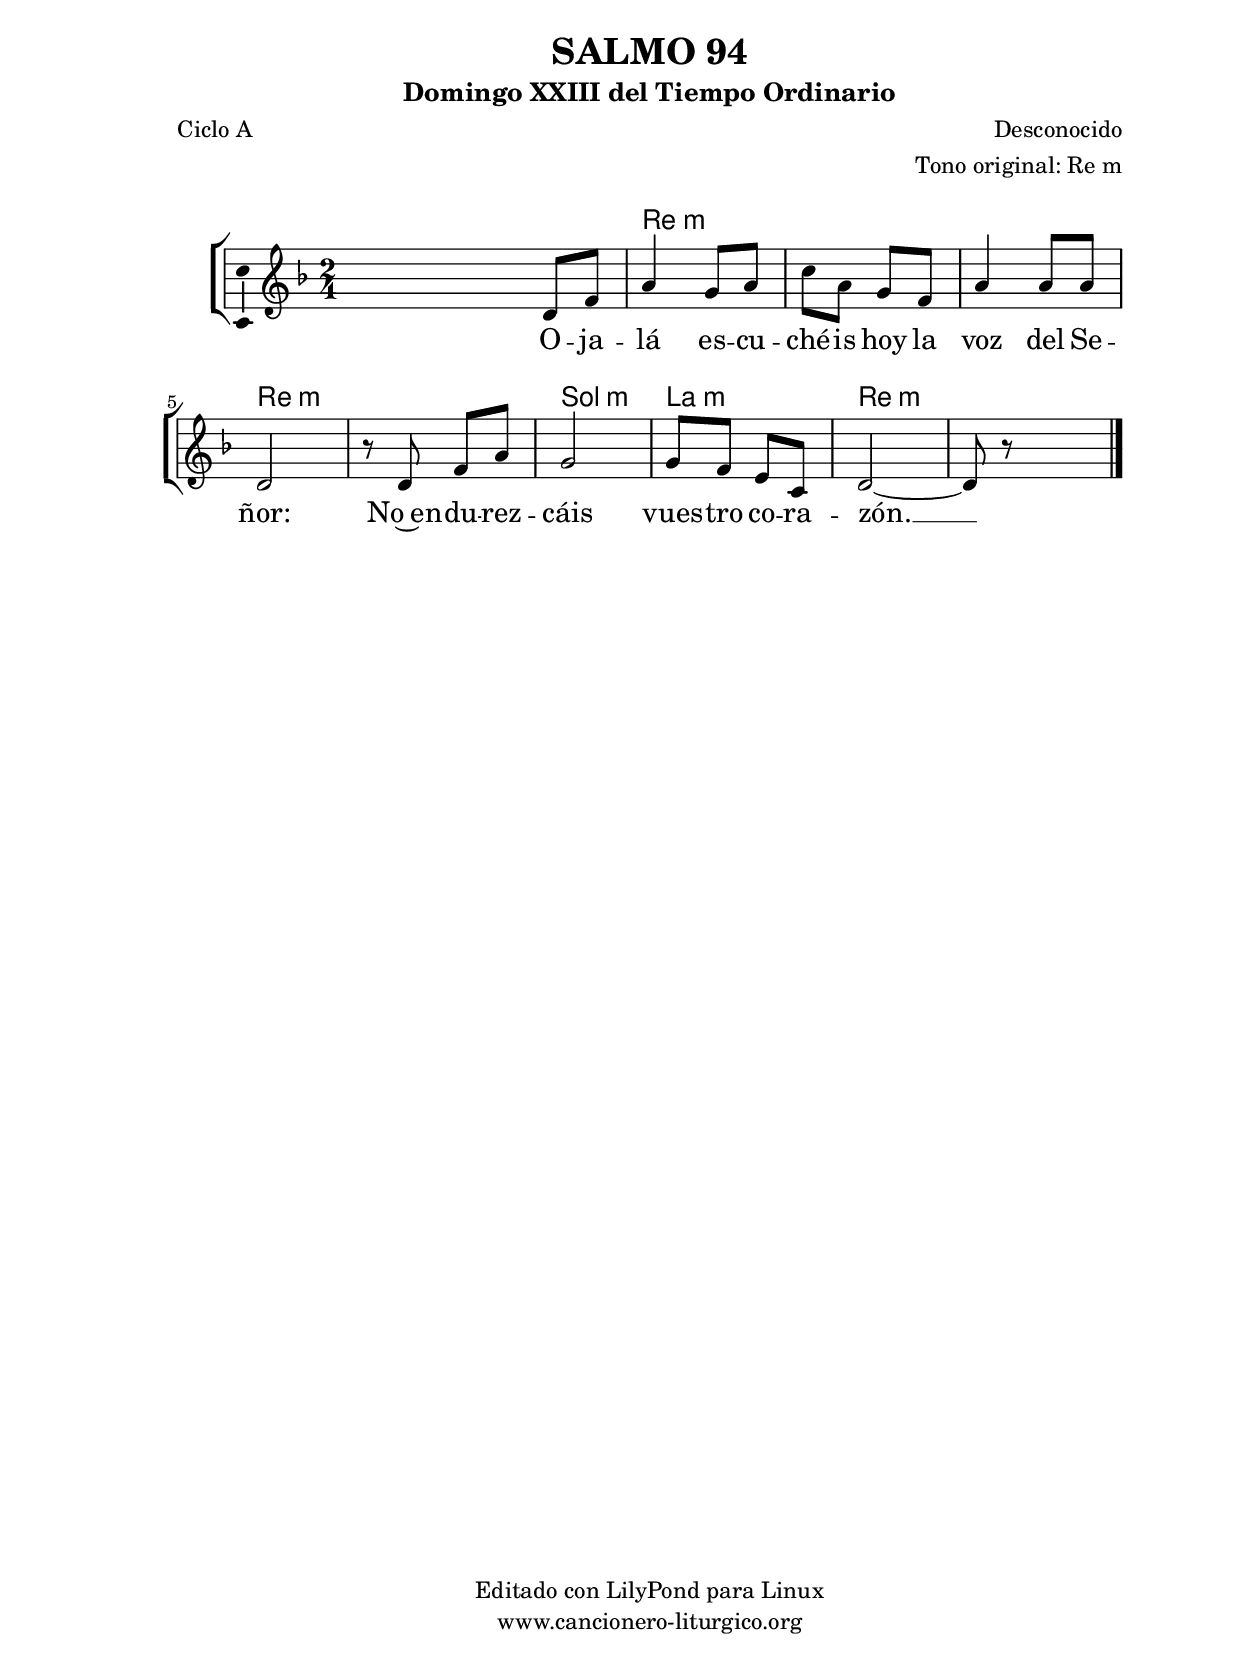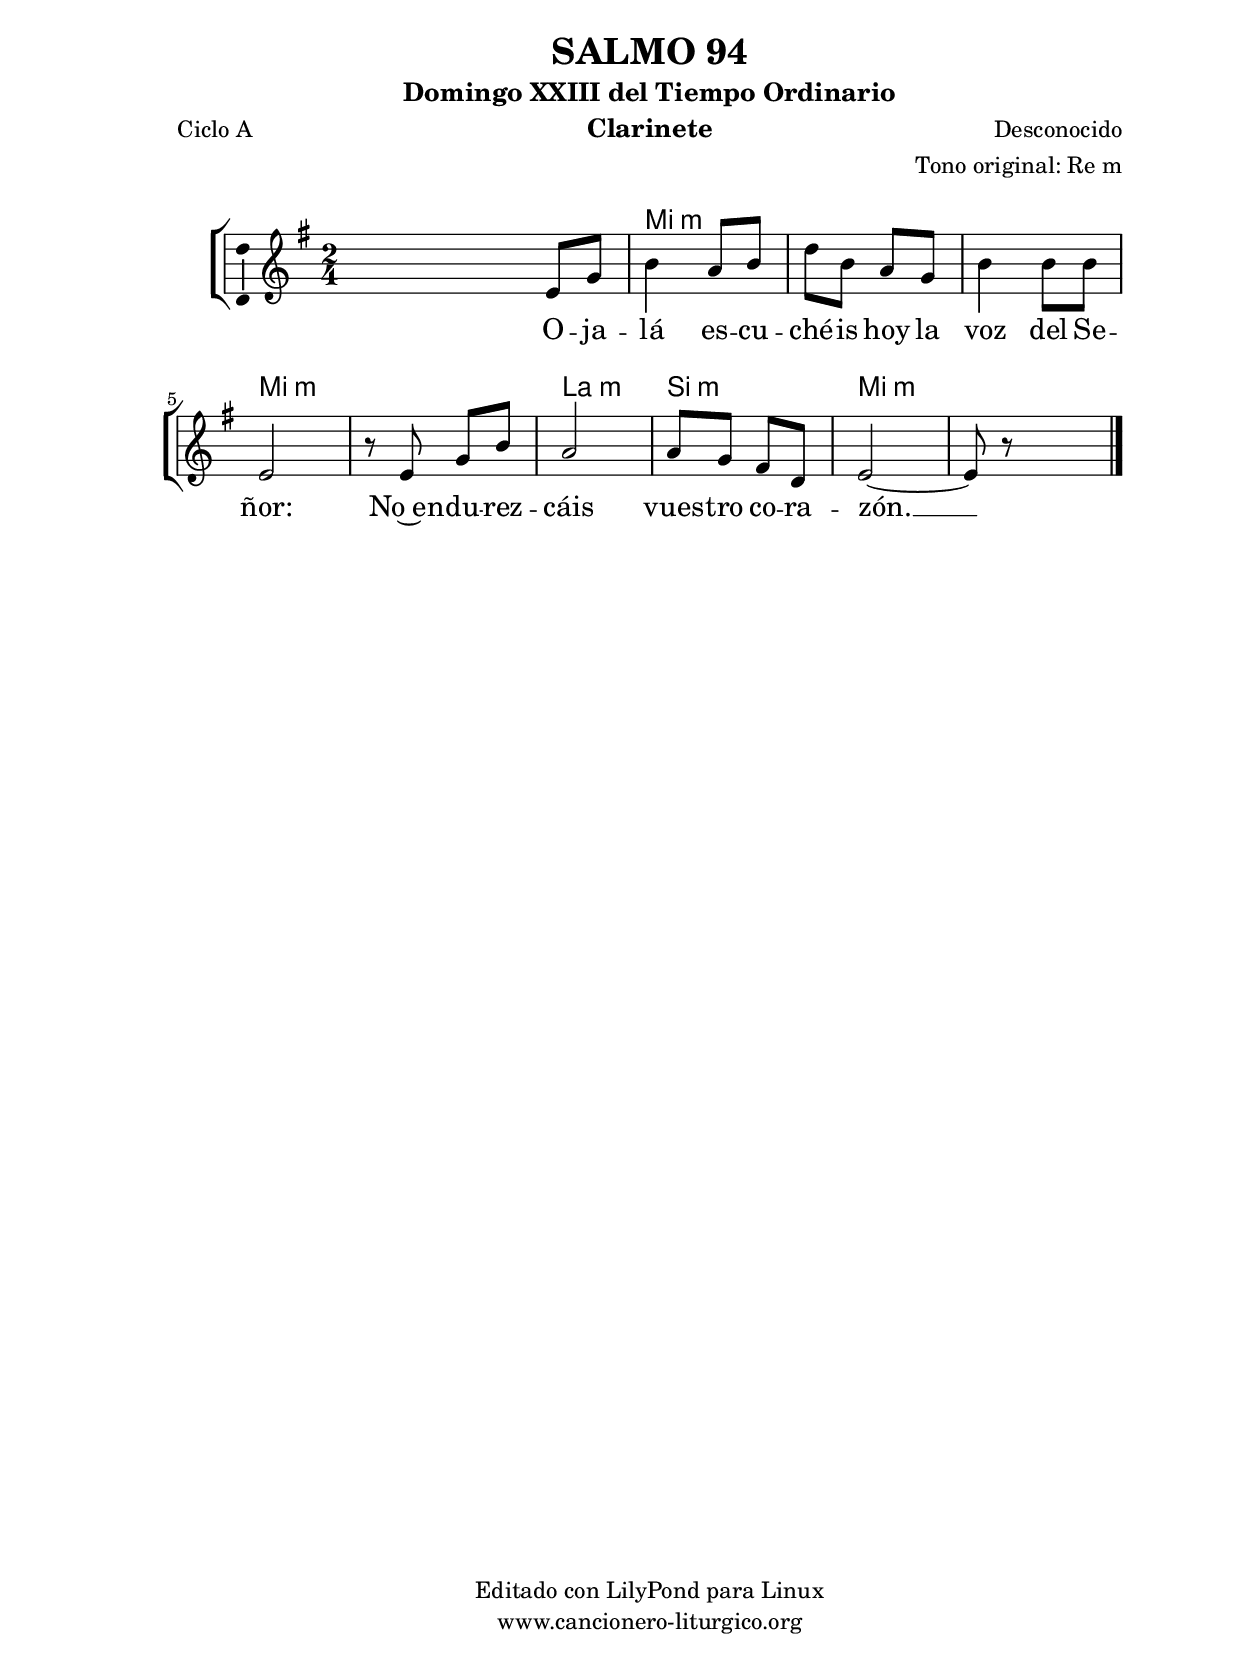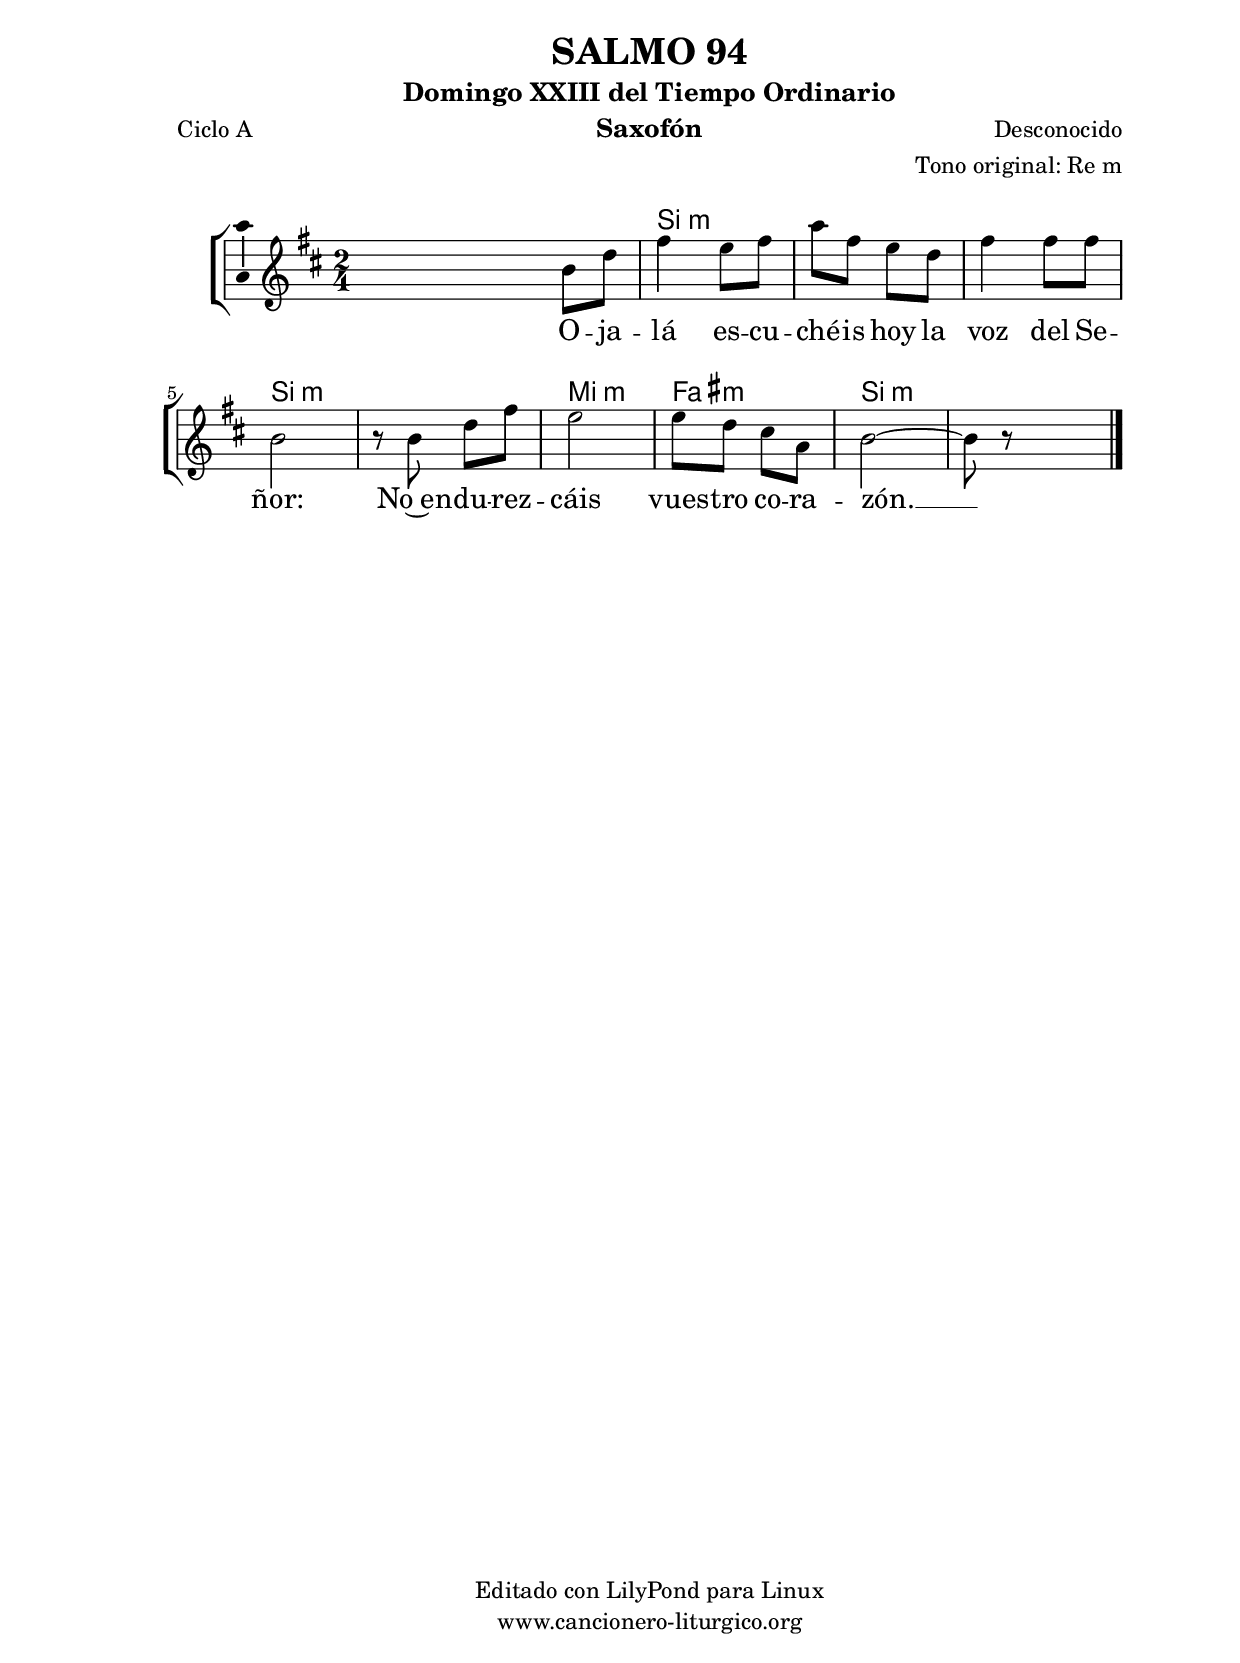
%
%para convertir .midi en .wav:
%timidity filename.midi -Ow -o finename.wav
%
%
%Para convertir de .wav a .mp3:
%lame -h -m j filename.wav
%
%
%para escuchar el midi:
%timidity nombrefichero.midi
%


%versión de lilypond para la que se ha escrito esta partitura:
\version "2.16.0"

	%Tamaño papel
	#(set-default-paper-size "a4")
	%Tamaño partitura
	#(set-global-staff-size 20)
	%No responde al pulsar sobre una nota
	#(ly:set-option 'point-and-click #f)

%parámetros del encabezamiento:
\header {
	title = "SALMO 94"
	subtitle = "Domingo XXIII del Tiempo Ordinario"
	composer = "Desconocido"
	poet = "Ciclo A"
	meter = ""
	arranger = "Tono original: Re m"
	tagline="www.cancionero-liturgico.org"
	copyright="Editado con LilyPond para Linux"
	tiempo = "Ordinario"
	usos = "Salmo"
	letra = "Ojalá escuchéis hoy la voz del Señor: No endurezcáis vuestro corazón."
	}

%parámetros asociados al papel:
\paper  {
	oddHeaderMarkup = \markup {\fill-line { \on-the-fly #not-first-page \fromproperty #'header:title \on-the-fly #not-first-page \fromproperty #'header:composer }}
	evenHeaderMarkup = \markup {\fill-line { \fromproperty #'header:composer \fromproperty #'header:title }}
	#(set-paper-size "a4")
	print-page-number = ##f
	first-page-number = 1
	print-first-page-number = ##f
%	head-separation = 3.0 \cm
	top-margin = 2.0 \cm
	bottom-margin = 0.5\cm
%%%	bottom-margin = -1.0\cm
	left-margin = 3.0 \cm
	line-width = 16.0 \cm 
	indent = 8\mm
	interscoreline = 2.\mm
	between-system-space = 15\mm
%	para que las partituras no llenen la hoja:
	ragged-bottom = ##t
%	idem para la última hoja:
	ragged-last-bottom = ##f
%	para que las partituras llenen el ancho del papel:
	ragged-last = ##f
	after-title-space = 2.5 \cm
%page-count=1
%system-count=8

	%Flexible Vertical Spacing
%	markup-markup-spacing =
%	#'((basic-distance . 15) (minimum-distance . 15) (padding . 3))
	markup-system-spacing =
	#'((basic-distance . 15) (minimum-distance . 15) (padding . 3))
	system-system-spacing =
	#'((basic-distance . 15) (minimum-distance . 15) (padding . 3))
	score-system-spacing =
	#'((basic-distance . 15) (minimum-distance . 15) (padding . 5))
%	top-system-spacing = % header
%	#'((basic-distance . 8) (minimum-distance . 0) (padding . 3))
%	top-markup-spacing =
%	#'((basic-distance . 20) (minimum-distance . 20) (padding . 3))
	last-bottom-spacing = % footer
	#'((basic-distance . 5) (minimum-distance . 5) (padding . 3))
%	score-markup-spacing =
%	#'((basic-distance . 16) (minimum-distance . 13) (padding . 3))

	}


%parámetros que afectan a toda la partitura:
global =  {
	%clave de sol (G):
	\clef G
	%armadura:
%	\transpose e f
	\key d \minor
	\tempo 4=100
	\set Score.tempoHideNote = ##t
	}


acordes = {
	\italianChords
	\chordmode {
%	\transpose e f
{

s2
d2:m s d:m d:m s
g:m a:m d:m s

	}
	}
}

melodia = 
%	\transpose e f
{
	\relative c'{

\time 2/4

s4 d8 f
a4 g8 a
c8 a g f
a4 a8 a
d,2
r8 d8 f a
g2
g8 f e c
d2~
d8 r8 s4

	\bar "|."
	}
	}


texto = \lyricmode {
O -- ja -- lá es -- cu -- ché -- is hoy la voz del Se -- ñor: No~en -- du -- rez -- cáis vues -- tro co -- ra -- zón. __
	}


acordesStaff = \context ChordNames = acordesStaff <<
	\set chordChanges = ##t
	\acordes
	>>


vozStaff = \context Voice = vozStaff
\with {\consists "Ambitus_engraver"}
<<
%	\set Staff.instrumentName = ""
%	\set Staff.shortInstrumentName = ""
%	\set Staff.midiInstrument = #"clarinet"
%	\set Staff.midiInstrument = #"cello"
%	\set Staff.midiInstrument = #"flute"
	\set Staff.midiInstrument = #"electric guitar (jazz)"
%	\set Staff.midiInstrument = #"english horn"
%	\set Staff.midiInstrument = #"violin"
%	\set Staff.midiInstrument = #"glockenspiel"
	\set Staff.midiMinimumVolume = #0.7
	\set Staff.midiMaximumVolume = #0.9
	\global
	\melodia
	>>


textoStaff = \context Lyrics = textoStaff <<
	\lyricsto vozStaff \texto
	>>

\book {
	\score {
		\context ChoirStaff {
			\override StaffGroup.SystemStartBracket #'collapse-height = #1
			\override Score.SystemStartBar #'collapse-height = #1
			<<
			\acordesStaff
			\vozStaff
			\textoStaff
			>>
			}
		\layout {
	    		\context {
				\Lyrics
				\override LyricText #'font-size = #2
				}
	   		 \context {
				\Score
				%fontSize = #3
				\override StaffSymbol #'staff-space = #(magstep +3)
				%\override Beam #'thickness = #0.55
				%\override SpacingSpanner #'spacing-increment = #1.0
				%\override Slur #'height-limit = #1.5
				}
			}
		}
	\score {
		\unfoldRepeats
		\context ChoirStaff {
			<<
			\acordesStaff
			\vozStaff
			>>
			}
		\midi {
	  		\context {
	  			\Score
				tempoWholesPerMinute = #(ly:make-moment 70 4)
				}
			}
		}
	}

%Partitura para clarinete
#(define output-suffix "C")
\book {
	\header{
		instrument = "Clarinete"
		}
	\score {
		\context ChoirStaff {
			\override StaffGroup.SystemStartBracket #'collapse-height = #1
			\override Score.SystemStartBar #'collapse-height = #1
\transpose c d
			<<
			\acordesStaff
			\vozStaff
			\textoStaff
			>>
			}
		\layout {
	    		\context {
				\Lyrics
				\override LyricText #'font-size = #2
				}
	   		 \context {
				\Score
				%fontSize = #3
				\override StaffSymbol #'staff-space = #(magstep +3)
				%\override Beam #'thickness = #0.55
				%\override SpacingSpanner #'spacing-increment = #1.0
				%\override Slur #'height-limit = #1.5
				}
			}
		}
	}

%Partitura para saxofón
#(define output-suffix "S")
\book {
	\header{
		instrument = "Saxofón"
		}
	\score {
		\context ChoirStaff {
			\override StaffGroup.SystemStartBracket #'collapse-height = #1
			\override Score.SystemStartBar #'collapse-height = #1
\transpose c a
			<<
			\acordesStaff
			\vozStaff
			\textoStaff
			>>
			}
		\layout {
	    		\context {
				\Lyrics
				\override LyricText #'font-size = #2
				}
	   		 \context {
				\Score
				%fontSize = #3
				\override StaffSymbol #'staff-space = #(magstep +3)
				%\override Beam #'thickness = #0.55
				%\override SpacingSpanner #'spacing-increment = #1.0
				%\override Slur #'height-limit = #1.5
				}
			}
		}
	}

